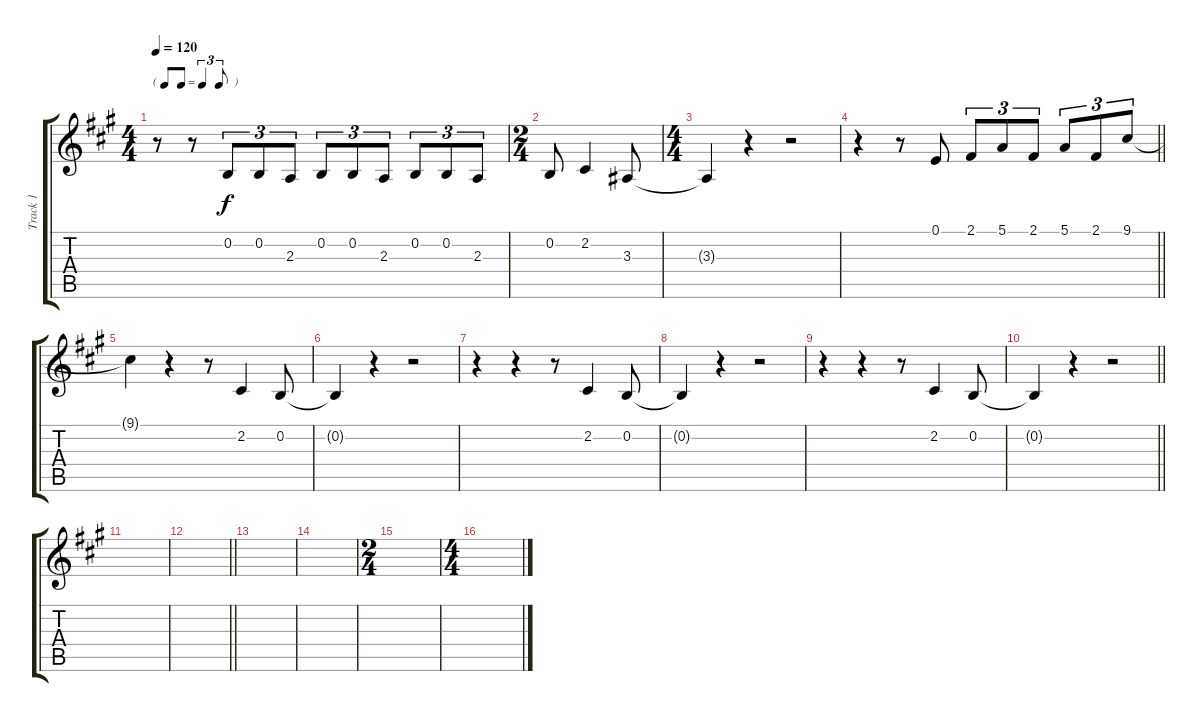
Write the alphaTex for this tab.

\track ("Track 1" "Track 1") {instrument tenorsax}
\staff {score tabs}
\tuning (E4 B3 G3 D3 A2 E2) {hide}
\ts (4 4)
\tf triplet8th
\tempo 120
\clef g2
\ks a
r.8{dy f} r.8 0.2.8{tu (3 2)} 0.2.8{tu (3 2)} 2.3.8{tu (3 2)} 0.2.8{tu (3 2)} 0.2.8{tu (3 2)} 2.3.8{tu (3 2)} 0.2.8{tu (3 2)} 0.2.8{tu (3 2)} 2.3.8{tu (3 2)} |
\ts (2 4)
0.2.8 2.2.4 3.3.8 |
\ts (4 4)
3.3{t}.4 r.4 r.2 |
\barLineRight lightlight
r.4 r.8 0.1.8 2.1.8{tu (3 2)} 5.1.8{tu (3 2)} 2.1.8{tu (3 2)} 5.1.8{tu (3 2)} 2.1.8{tu (3 2)} 9.1.8{tu (3 2)} |
9.1{t}.4 r.4 r.8 2.2.4 0.2.8 |
0.2{t}.4 r.4 r.2 |
r.4 r.4 r.8 2.2.4 0.2.8 |
0.2{t}.4 r.4 r.2 |
r.4 r.4 r.8 2.2.4 0.2.8 |
\barLineRight lightlight
0.2{t}.4 r.4 r.2 |
|
\barLineRight lightlight
|
|
|
\ts (2 4)
|
\ts (4 4)
